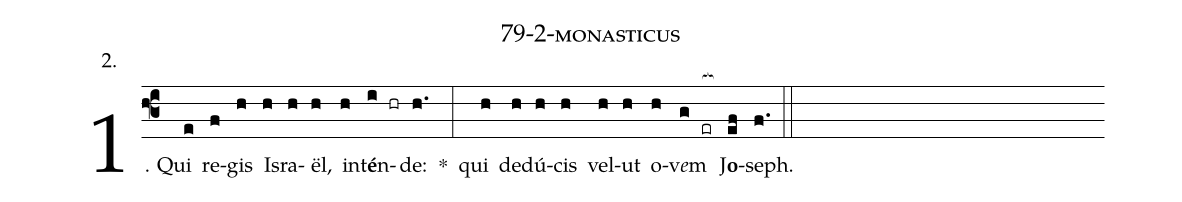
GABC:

name: 79-2-monasticus;
annotation: 2.;
%%
(f3)1. Qui(e) re(f)gis(h) Is(h)ra(h)ël,(h) in(h)t<b>é</b>n(i hr)de:(h.) *(:) qui(h) de(h)dú(h)cis(h) vel(h)ut(h) o(h)v<i>e</i>m(g er[ocb:1{]) J<b>o</b>(ef[ocb:0}])seph.(f.) (::)
